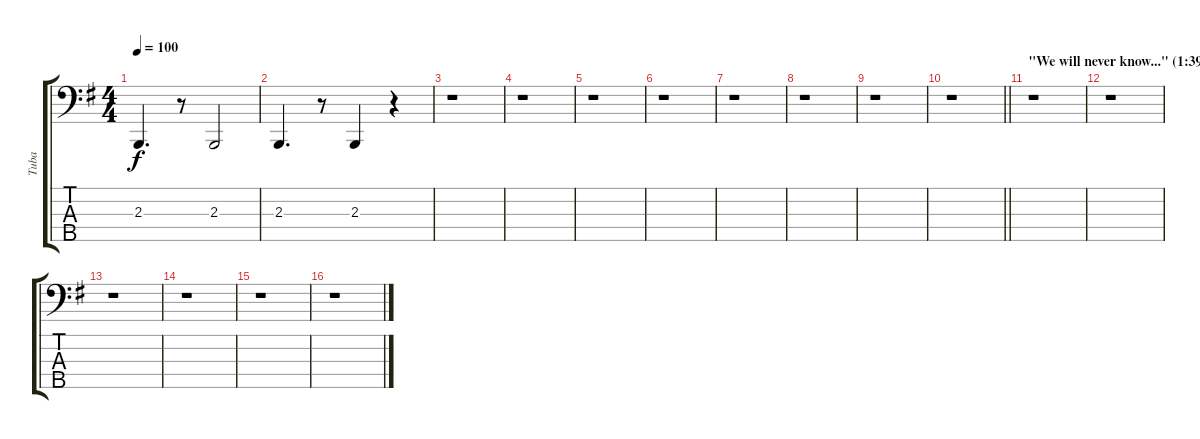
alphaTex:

\track ("Tuba" "Tuba") {instrument tuba}
\staff {score tabs}
\tuning (G2 D2 A1 E1 B0) {hide}
\ts (4 4)
\tempo 100
\clef f4
\ks eminor
2.3.4{d dy f} r.8 2.3.2 |
2.3.4{d} r.8 2.3.4 r.4 |
r.1 |
r.1 |
r.1 |
r.1 |
r.1 |
r.1 |
r.1 |
\barLineRight lightlight
r.1 |
\section ("" "\"We will never know...\" (1:39)")
r.1 |
r.1 |
r.1 |
r.1 |
r.1 |
r.1
